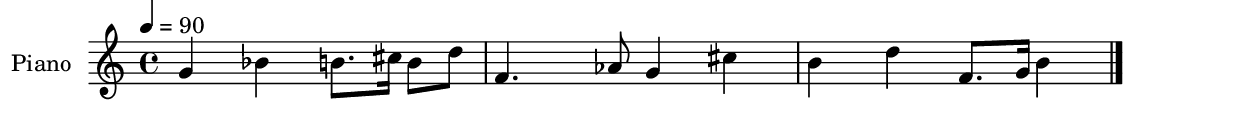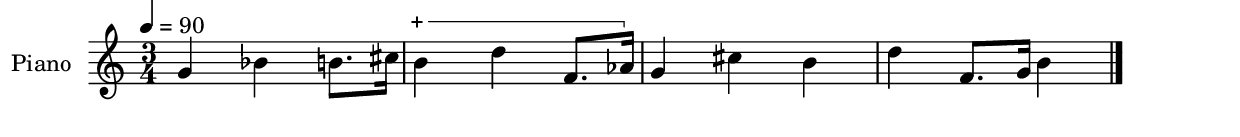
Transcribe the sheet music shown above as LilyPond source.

\version "2.18.2"

%{
BAHPM
Bateria de Avaliação da Habilidade de Percepção Musical
Item: 04_metrica
Igual ou diferente: diferente
%}

%%% INFORMACOES PRE-MUSICA %%%

%%%%%%%%%%%%%
% SUBITEM A %
%%%%%%%%%%%%%


% Inserir nome do instrumento, andamento, compasso, clave

instrumentoNomeItemA = \set Staff.instrumentName = "Piano"
andamentoItemA = \tempo 4 = 90
compassoItemA = \time 4/4
clefItemA = \clef treble
keyItemA = \key c \major

%%%%%%%%%%%%%
% SUBITEM B %
%%%%%%%%%%%%%

instrumentoNomeItemB = \instrumentoNomeItemA
andamentoItemB = \andamentoItemA
compassoItemB = \time 3/4
clefItemB = \clefItemA
keyItemB = \keyItemA 

%%%%%%%%%%
% LAYOUT %
%%%%%%%%%%

\include "lilypond-book-preamble.ly"

\layout {
  \context {
    \Score
% \override TimeSignature #'stencil = ##f
% \accidentalStyle Score.neo-modern
% \override StaffSymbol.line-count = #1
% \override SpacingSpanner.uniform-stretching = ##t
% \override SpacingSpanner.strict-note-spacing = ##t
  proportionalNotationDuration = #(ly:make-moment 1/14)
  }
}

\paper {
% ragged-right = ##f 
% line-width = 250\mm
}

%%%%%%%%%%
% MUSICA %
%%%%%%%%%%

difSpanner = {
 \override TextSpanner.bound-details.left.text = \markup { \musicglyph #"scripts.stopped" \null }
 \override TextSpanner.style = #'line
 \override TextSpanner.bound-details.right.text = \markup { \draw-line #'(0 . -0.5) }
}


musica = \relative c'' {
  \difSpanner
  g4 bes b8. cis16
 \tag #'itemA { b8 d f,4. aes8 }
 \tag #'itemB { b4\startTextSpan d f,8. aes16\stopTextSpan }
 g4 cis b d f,8. g16 b4
 \bar "|."
}


%%% CONTEXTOS PARA CADA SUBITEM %%%

itemA = \score {
  \new Staff <<
    \instrumentoNomeItemA
    \andamentoItemA
    \compassoItemA
    \clefItemA
    \keyItemA
    \new Voice { 
      \keepWithTag #'itemA \musica
    }
  >>
}

itemB = \score {
  \new Staff <<
    \instrumentoNomeItemB
    \andamentoItemB
    \compassoItemB
    \clefItemB
    \keyItemB
    \new Voice { 
      \keepWithTag #'itemB \musica
    }
  >>
}



\itemA

% Desmarcar para incluir o subitem B

\itemB